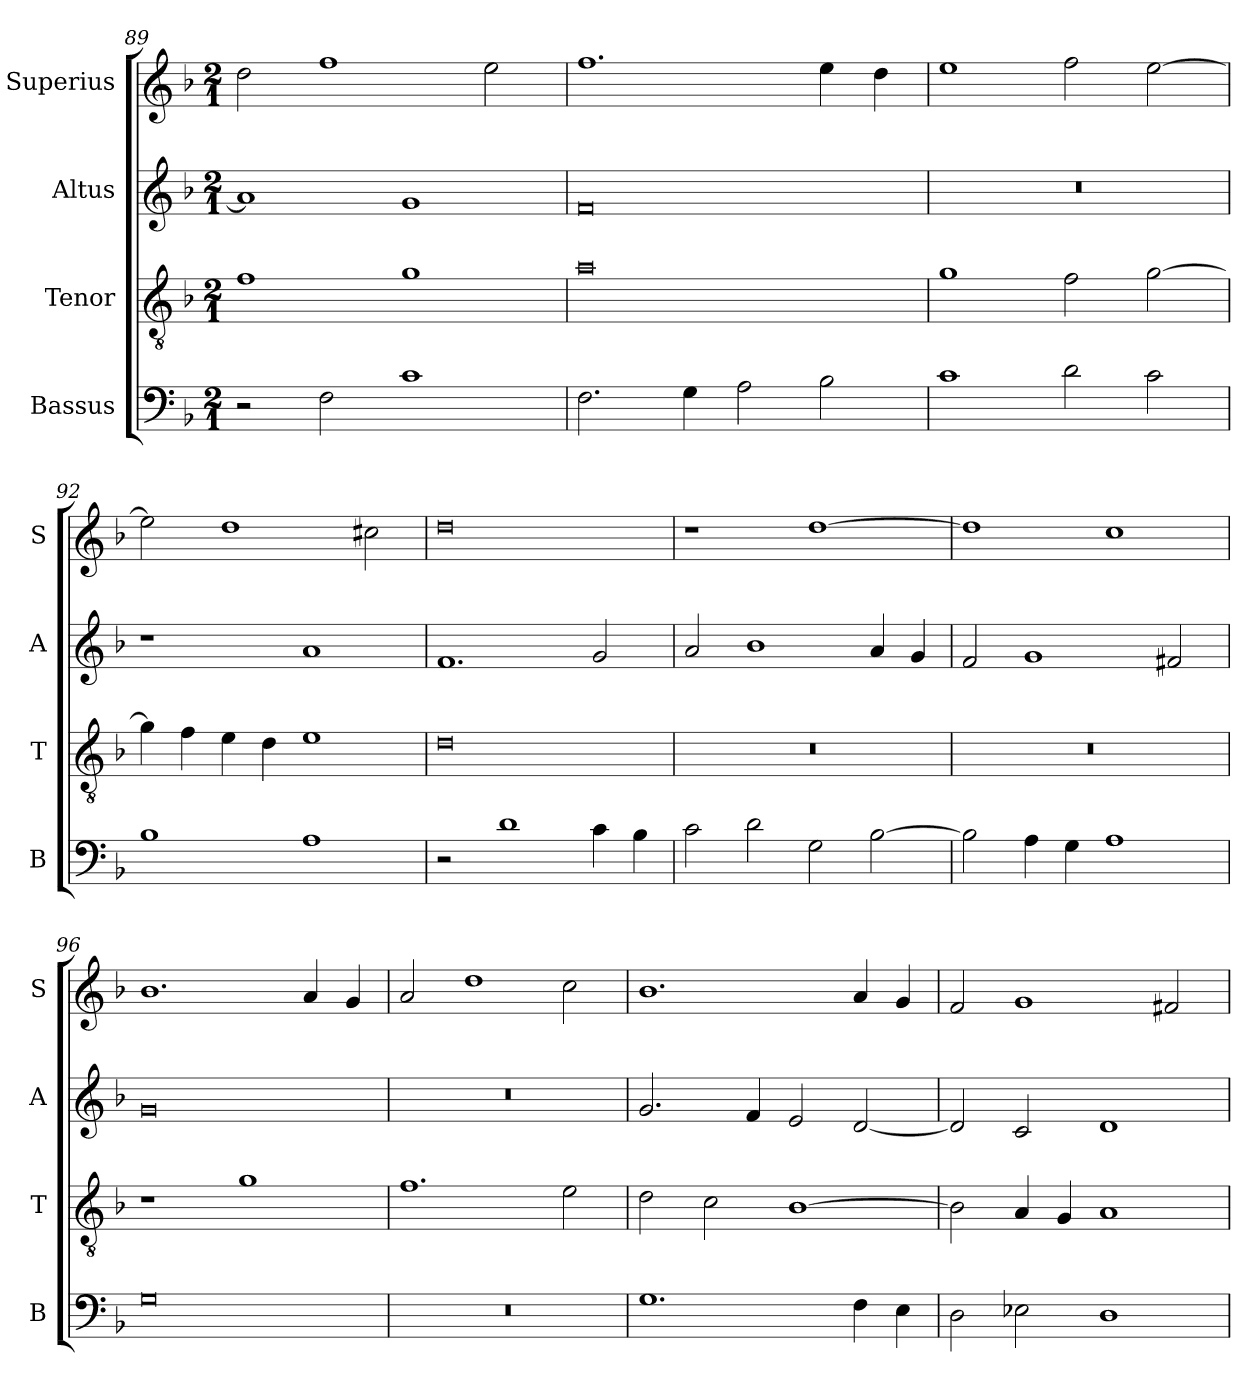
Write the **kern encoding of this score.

**kern	**kern	**kern	**kern
*part4	*part3	*part2	*part1
*staff4	*staff3	*staff2	*staff1
*I"Bassus	*I"Tenor	*I"Altus	*I"Superius
*I'B	*I'T	*I'A	*I'S
*clefF4	*clefGv2	*clefG2	*clefG2
*k[b-]	*k[b-]	*k[b-]	*k[b-]
*F:	*F:	*F:	*F:
*M2/1	*M2/1	*M2/1	*M2/1
=89	=89	=89	=89
2r	1f	1a]	2dd
2F	.	.	1ff
1c	1g	1g	.
.	.	.	2ee
=90	=90	=90	=90
2.F	0a	0f	1.ff
4G	.	.	.
2A	.	.	.
2B-	.	.	4ee
.	.	.	4dd
=91	=91	=91	=91
1c	1g	0r	1ee
2d	2f	.	2ff
2c	[2g	.	[2ee
=92	=92	=92	=92
1B-	4g]	1r	2ee]
.	4f	.	.
.	4e	.	1dd
.	4d	.	.
1A	1e	1a	.
.	.	.	2cc#X
=93	=93	=93	=93
2r	0d	1.f	0dd
1d	.	.	.
4c	.	2g	.
4B-	.	.	.
=94	=94	=94	=94
2c	0r	2a	1r
2d	.	1b-	.
2G	.	.	[1dd
[2B-	.	4a	.
.	.	4g	.
=95	=95	=95	=95
2B-]	0r	2f	1dd]
4A	.	1g	.
4G	.	.	.
1A	.	.	1cc
.	.	2f#X	.
=96	=96	=96	=96
0G	1r	0g	1.b-
.	1g	.	.
.	.	.	4a
.	.	.	4g
=97	=97	=97	=97
0r	1.f	0r	2a
.	.	.	1dd
.	2e	.	2cc
=98	=98	=98	=98
1.G	2d	2.g	1.b-
.	2c	.	.
.	.	4f	.
.	[1B-	2e	.
4F	.	[2d	4a
4E	.	.	4g
=99	=99	=99	=99
2D	2B-]	2d]	2f
2E-X	4A	2c	1g
.	4G	.	.
1D	1A	1d	.
.	.	.	2f#X
=	=	=	=
*-	*-	*-	*-
